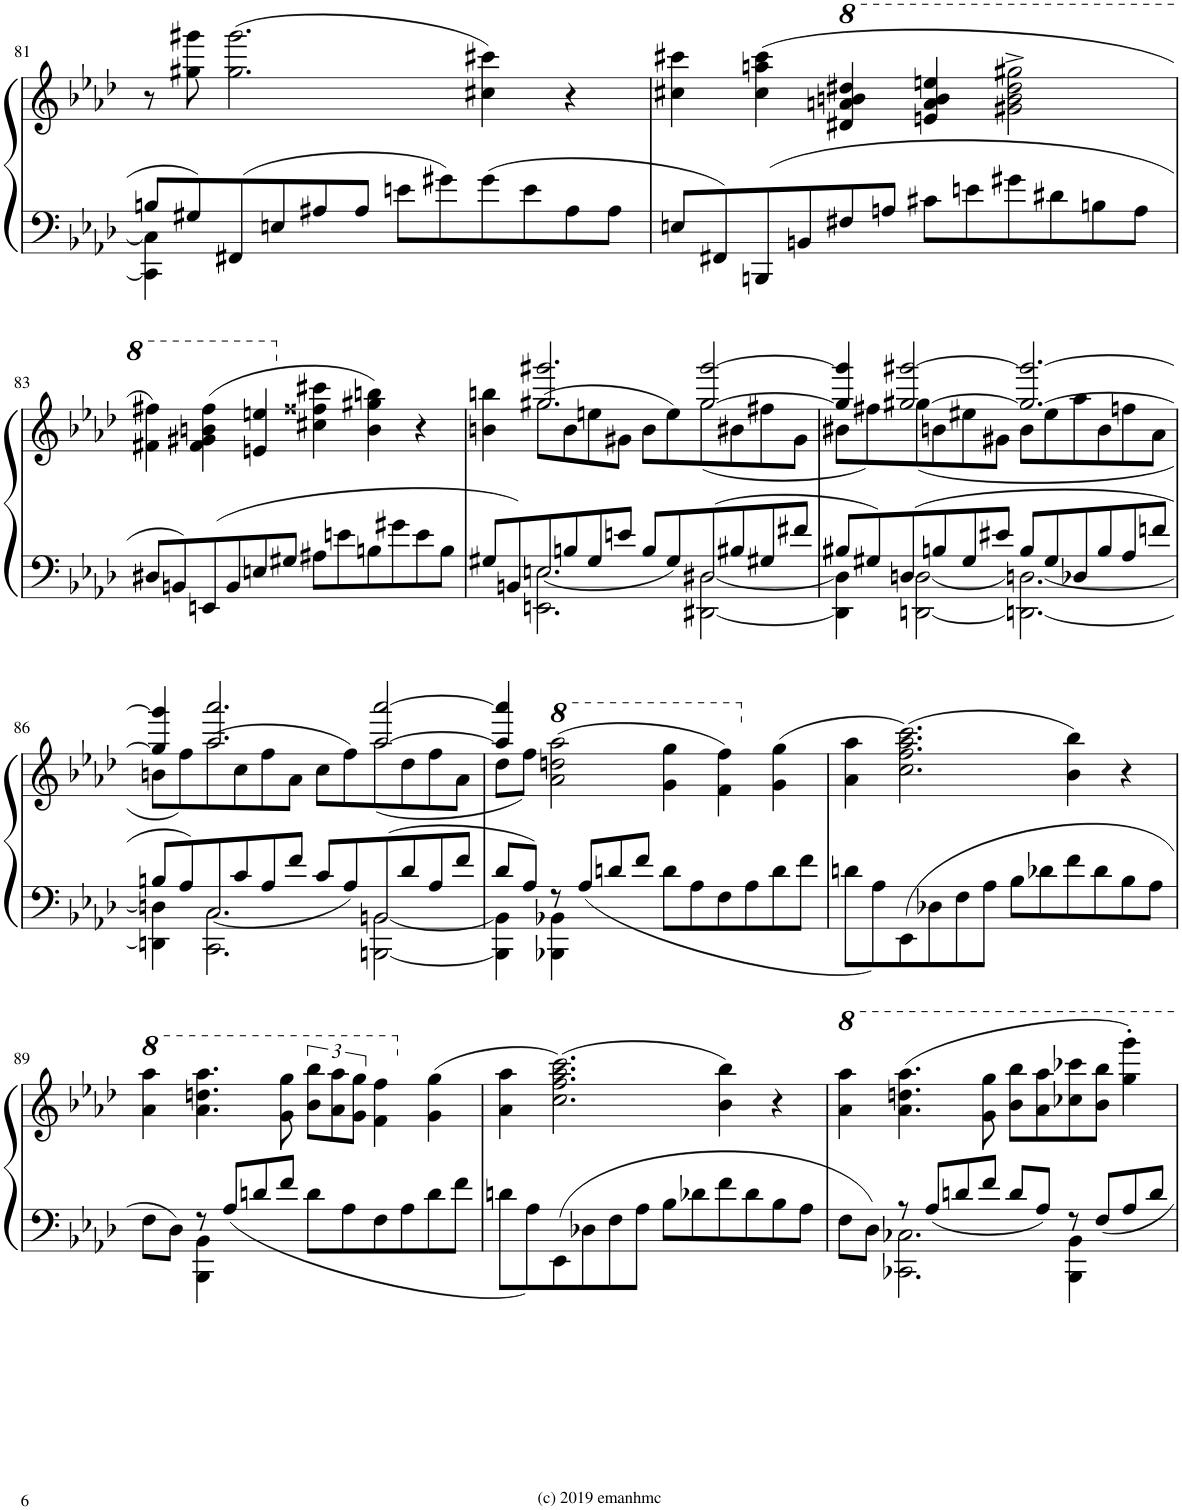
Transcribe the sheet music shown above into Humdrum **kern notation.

**kern	**kern
*part1	*part1
*staff2	*staff1
*I"Piano	*
*I'Pno.	*
!!LO:PB:g=z
*clefF4	*clefG2
*k[b-e-a-d-]	*k[b-e-a-d-]
*M6/4	*M6/4
=81	=81
*^	*
8Bn/L	4CC#\] 4C#\]	8r
8G#X/	.	8gg#X\^ 8ggg#X\^
8FF#X/	1ryy	(2.gg#\^ 2.ggg#\^
8En/	.	.
8A#X/	.	.
8A#/J	.	.
8en\L	.	.
8g#X\	.	.
8g#\	.	4cc#X\ 4ccc#X\)
8e\	.	.
8A#\	4ryy	4r
8A#\J	.	.
*v	*v	*
=82	=82
8En/L	4cc#X\ 4ccc#X\
8FF#X/	.
8BBBn/	(4cc#\ 4aan\ 4ccc#\
8BBn/	.
*	*8va
8F#X/	4dd#X/ 4aan/ 4bbn/ 4ddd#X/
8An/J	.
8c#X\L	4een/ 4aa/ 4bb/ 4eeen/
8en\	.
8g#X\	2gg#X\^ 2bb\^ 2ddd#\^ 2ggg#X\^
8d#X\	.
8Bn\	.
8A\J	.
!!LO:LB:g=z
=83	=83
8D#X/L	4ff#X\ 4fff#X\)
8BBn/	.
8EEn/	(4ff#\ 4gg#X\ 4bbn\ 4fff#\
8BB/	.
8En/	4een/ 4eeen/
8G#X/J	.
*	*X8va
8A#X\L	4cc#X\ 4ff##X\ 4ccc#X\
8en\	.
8Bn\	4b\ 4gg#X\ 4bbn\)
8g#X\	.
8e\	4r
8B\J	.
=84	=84
*^	*^
8G#X/L	4ryy	4bn\ 4bbn\	4ryy
8BBn/	.	.	.
8En/	2.EEn\ 2.E\	2.gg#X/^ 2.ggg#X/^	(>8gg#\L
8Bn/	.	.	8b\
8G#/	.	.	8een\
8en/J	.	.	8g#X\J
8B/L	.	.	8b\L
8G#/	.	.	8ee\)
8D#X/	[2DD#X\ [2D#\	[2gg#/^ [2ggg#/^	(<8gg#\
8B#X/	.	.	8b#X\
8G#X/	.	.	8ff#X\
8f#X/J	.	.	8g#\J
=85	=85	=85	=85
8B#X/L	4DD#\] 4D#\]	4gg#/] 4ggg#/]	8b#X\L
8G#X/	.	.	8ff#X\)
8Dn/	[2DDn\ [2Dn\	[2gg#X/^ [2ggg#X/^	(<8gg#\
8Bn/	.	.	8bn\
8G#/	.	.	8ee#X\
8e#X/J	.	.	8g#X\J
8B/L	2.DDn\_ 2.Dn\_	2.gg#/_ 2.ggg#/_	8b\L
8G#/	.	.	8ee#\
8D-X/	.	.	8aa-\
8B/	.	.	8b\
8A-/	.	.	8ffn\
8fn/J	.	.	8a-\J
!!LO:LB:g=z	!!
=86	=86	=86	=86
8Bn/L	4DDn\] 4Dn\]	4gg#/] 4ggg#/]	8bn\L
8A-/	.	.	8ff\)
8C/	2.CC\ 2.C\	2.aa-/^ 2.aaa-/^	(>8aa-\
8c/	.	.	8cc\
8A-/	.	.	8ff\
8f/J	.	.	8a-\J
8c/L	.	.	8cc\L
8A-/	.	.	8ff\)
8BBn/	[2BBBn\ [2BB\	[2aa-/^ [2aaa-/^	(<8aa-\
8d-/	.	.	8dd-\
8A-/	.	.	8ff\
8f/J	.	.	8a-\J
=87	=87	=87	=87
8d-/L	4BBB\] 4BB\]	4aa-/] 4aaa-/]	8dd-\L
8A-/J	.	.	8ff\J)
*	*	*8va	*
8r	4BBB-X\ 4BB-X\	(2aa-\^ 2dddn\^ 2aaa-\^	1ryy
8A-/L	.	.	.
8dn/	1ryy	.	.
8f/J	.	.	.
8d\L	.	4gg\ 4ggg\	.
8A-\	.	.	.
8F\	.	4ff\ 4fff\)	.
8A-\	.	.	.
*	*	*X8va	*
8d\	.	(4g\ 4gg\	4ryy
8f\J	.	.	.
*v	*v	*	*
*	*v	*v
=88	=88
8dn\L	4a-\ 4aa-\
8A-\	.
8EE-\	(2.cc\ 2.ff\ 2.aa-\ 2.ccc\)
8D-X\	.
8F\	.
8A-\J	.
8B-\L	.
8d-X\	.
8f\	4b-\ 4bb-\)
8d-\	.
8B-\	4r
8A-\J	.
!!LO:LB:g=z
=89	=89
*^	*
*	*	*8va
8F\L	4ryy	4aa-\ 4aaa-\
8D-\J	.	.
8r	4BBB-\ 4BB-\	4.aa-\ 4.dddn\ 4.aaa-\
8A-/L	.	.
8dn/	1ryy	.
8f/J	.	8gg\ 8ggg\
8d\L	.	12bb-\ 12bbb-\L
.	.	12aa-\ 12aaa-\
8A-\	.	.
.	.	12gg\ 12ggg\J
8F\	.	4ff\ 4fff\
8A-\	.	.
*	*	*X8va
8d\	.	(4g\ 4gg\
8f\J	.	.
*v	*v	*
=90	=90
8dn\L	4a-\ 4aa-\
8A-\	.
8EE-\	(2.cc\ 2.ff\ 2.aa-\ 2.ccc\)
8D-X\	.
8F\	.
8A-\J	.
8B-\L	.
8d-X\	.
8f\	4b-\ 4bb-\)
8d-\	.
8B-\	4r
8A-\J	.
=91	=91
*^	*
8F\L	4ryy	4aa-\ 4aaa-\
8D-\J	.	.
8r	2.CC-X\ 2.C-X\	(4.aa-\ 4.dddn\ 4.aaa-\
8A-/L	.	.
8dn/	.	.
8f/J	.	8gg\ 8ggg\
8d/L	.	8bb-\ 8bbb-\L
8A-/J	.	8aa-\ 8aaa-\
8r	4BBB-\ 4BB-\	8ccc-X\ 8cccc-X\
8F/L	.	8bb-\ 8bbb-\J
8A-/	4ryy	4ggg\' 4gggg\')
8d/J	.	.
*v	*v	*
=	=
*-	*-
